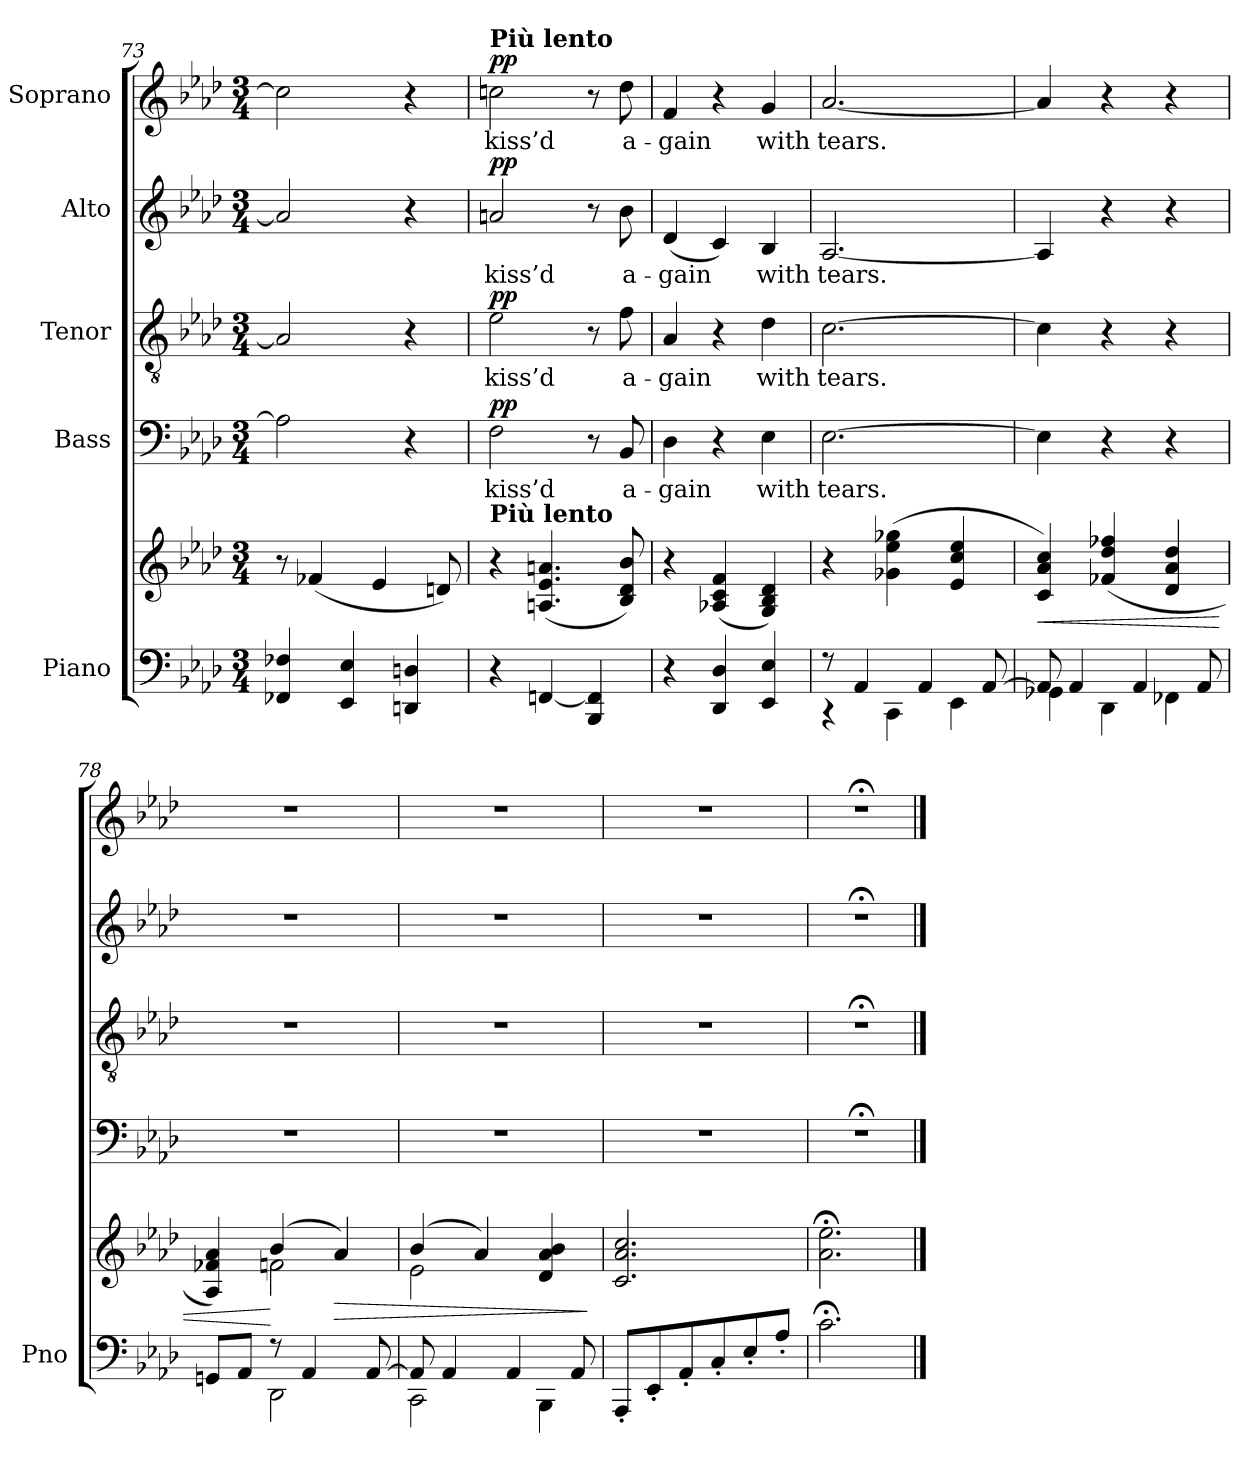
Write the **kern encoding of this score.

**kern	**kern	**dynam	**kern	**text	**dynam	**kern	**text	**dynam	**kern	**text	**dynam	**kern	**text	**dynam
*part5	*part5	*part5	*part4	*part4	*part4	*part3	*part3	*part3	*part2	*part2	*part2	*part1	*part1	*part1
*staff6	*staff5	*staff5/6	*staff4	*staff4	*staff4	*staff3	*staff3	*staff3	*staff2	*staff2	*staff2	*staff1	*staff1	*staff1
*I"Piano	*	*	*I"Bass	*	*	*I"Tenor	*	*	*I"Alto	*	*	*I"Soprano	*	*
*I'Pno	*	*	*	*	*	*	*	*	*	*	*	*	*	*
*clefF4	*clefG2	*	*clefF4	*	*	*clefGv2	*	*	*clefG2	*	*	*clefG2	*	*
*k[b-e-a-d-]	*k[b-e-a-d-]	*	*k[b-e-a-d-]	*	*	*k[b-e-a-d-]	*	*	*k[b-e-a-d-]	*	*	*k[b-e-a-d-]	*	*
*M3/4	*M3/4	*	*M3/4	*	*	*M3/4	*	*	*M3/4	*	*	*M3/4	*	*
=73	=73	=73	=73	=73	=73	=73	=73	=73	=73	=73	=73	=73	=73	=73
4FF-X/ 4F-X/	8r	.	2A-\]	.	.	2A-/]	.	.	2a-/]	.	.	2cc-\]	.	.
.	(4f-X/	.	.	.	.	.	.	.	.	.	.	.	.	.
4EE-/ 4E-/	.	.	.	.	.	.	.	.	.	.	.	.	.	.
.	4e-/	.	.	.	.	.	.	.	.	.	.	.	.	.
4DDn/ 4Dn/	.	.	4r	.	.	4r	.	.	4r	.	.	4r	.	.
.	8dn/)	.	.	.	.	.	.	.	.	.	.	.	.	.
=74	=74	=74	=74	=74	=74	=74	=74	=74	=74	=74	=74	=74	=74	=74
!	!	!	!	!	!	!	!	!	!	!	!	!LO:TX:a:B:t=Più lento	!	!
!	!LO:TX:a:B:t=Più lento	!	!	!	!	!	!	!	!	!	!	!	!	!
!	!	!	!	!	!LO:DY:a	!	!	!LO:DY:a	!	!	!LO:DY:a	!	!	!LO:DY:a
4r	4r	.	2F\	kiss’d	pp	2e-\	kiss’d	pp	2an/	kiss’d	pp	2ccn\	kiss’d	pp
[>4FFn/	(>4.An/ 4.e-/ 4.an/	.	.	.	.	.	.	.	.	.	.	.	.	.
4BBB-/ 4FF/]	.	.	8r	.	.	8r	.	.	8r	.	.	8r	.	.
.	8B-/ 8d-/ 8b-/)	.	8BB-/	a-	.	8f\	a-	.	8b-\	a-	.	8dd-\	a-	.
=75	=75	=75	=75	=75	=75	=75	=75	=75	=75	=75	=75	=75	=75	=75
4r	4r	.	4D-\	-gain	.	4A-/	-gain	.	(4d-/	-gain	.	4f/	-gain	.
4DD-/ 4D-/	(>4A-X/ 4c/ 4f/	.	4r	.	.	4r	.	.	4c/)	.	.	4r	.	.
4EE-/ 4E-/	4G/ 4B-/ 4d-/)	.	4E-\	with	.	4d-\	with	.	4B-/	with	.	4g/	with	.
=76	=76	=76	=76	=76	=76	=76	=76	=76	=76	=76	=76	=76	=76	=76
*^	*	*	*	*	*	*	*	*	*	*	*	*	*	*
8r	4r	4r	.	[2.E-\	tears.	.	[2.c\	tears.	.	[2.A-/	tears.	.	[2.a-/	tears.	.
4AA-/	.	.	.	.	.	.	.	.	.	.	.	.	.	.	.
.	4CC\	(4g-X\ 4ee-\ 4gg-X\	.	.	.	.	.	.	.	.	.	.	.	.	.
4AA-/	.	.	.	.	.	.	.	.	.	.	.	.	.	.	.
.	4EE-\	4e-/ 4cc/ 4ee-/	.	.	.	.	.	.	.	.	.	.	.	.	.
[8AA-/	.	.	.	.	.	.	.	.	.	.	.	.	.	.	.
=77	=77	=77	=77	=77	=77	=77	=77	=77	=77	=77	=77	=77	=77	=77	=77
!	!	!	!LO:HP:b	!	!	!	!	!	!	!	!	!	!	!	!
8AA-/]	4GG-X\	4c/ 4a-/ 4cc/)	<	4E-\]	.	.	4c\]	.	.	4A-/]	.	.	4a-/]	.	.
4AA-/	.	.	.	.	.	.	.	.	.	.	.	.	.	.	.
.	4DD-\	(<4f-X/ 4dd-/ 4ff-X/	.	4r	.	.	4r	.	.	4r	.	.	4r	.	.
4AA-/	.	.	.	.	.	.	.	.	.	.	.	.	.	.	.
.	4FF-X\	4d-/ 4a-/ 4dd-/	.	4r	.	.	4r	.	.	4r	.	.	4r	.	.
8AA-/	.	.	.	.	.	.	.	.	.	.	.	.	.	.	.
=78	=78	=78	=78	=78	=78	=78	=78	=78	=78	=78	=78	=78	=78	=78	=78
*	*	*^	*	*	*	*	*	*	*	*	*	*	*	*	*
8GGn/L	4ryy	4A-/ 4f-X/ 4a-/)	4ryy	.	2.r	.	.	2.r	.	.	2.r	.	.	2.r	.	.
8AA-/J	.	.	.	.	.	.	.	.	.	.	.	.	.	.	.	.
8r	2DD-\	(4b-/	2fn\	[	.	.	.	.	.	.	.	.	.	.	.	.
4AA-/	.	.	.	.	.	.	.	.	.	.	.	.	.	.	.	.
!	!	!	!	!LO:HP:b	!	!	!	!	!	!	!	!	!	!	!	!
.	.	4a-/)	.	>	.	.	.	.	.	.	.	.	.	.	.	.
[8AA-/	.	.	.	.	.	.	.	.	.	.	.	.	.	.	.	.
=79	=79	=79	=79	=79	=79	=79	=79	=79	=79	=79	=79	=79	=79	=79	=79	=79
8AA-/]	2CC\	(>4b-/	2e-\	.	2.r	.	.	2.r	.	.	2.r	.	.	2.r	.	.
4AA-/	.	.	.	.	.	.	.	.	.	.	.	.	.	.	.	.
.	.	4a-/)	.	.	.	.	.	.	.	.	.	.	.	.	.	.
4AA-/	.	.	.	.	.	.	.	.	.	.	.	.	.	.	.	.
.	4BBB-\	4d-/ 4a-/ 4b-/	4ryy	.	.	.	.	.	.	.	.	.	.	.	.	.
8AA-/	.	.	.	.	.	.	.	.	.	.	.	.	.	.	.	.
*v	*v	*	*	*	*	*	*	*	*	*	*	*	*	*	*	*
*	*v	*v	*	*	*	*	*	*	*	*	*	*	*	*	*
.	.	]	.	.	.	.	.	.	.	.	.	.	.	.
=80	=80	=80	=80	=80	=80	=80	=80	=80	=80	=80	=80	=80	=80	=80
8AAA-'/L	2.c/ 2.a-/ 2.cc/	.	2.r	.	.	2.r	.	.	2.r	.	.	2.r	.	.
8EE-'/	.	.	.	.	.	.	.	.	.	.	.	.	.	.
8AA-'/	.	.	.	.	.	.	.	.	.	.	.	.	.	.
8C'/	.	.	.	.	.	.	.	.	.	.	.	.	.	.
8E-'/	.	.	.	.	.	.	.	.	.	.	.	.	.	.
8A-'/J	.	.	.	.	.	.	.	.	.	.	.	.	.	.
=81	=81	=81	=81	=81	=81	=81	=81	=81	=81	=81	=81	=81	=81	=81
2.c;<\	2.a-\;< 2.ee-\;<	.	2.r;<	.	.	2.r;<	.	.	2.r;<	.	.	2.r;<	.	.
==	==	==	==	==	==	==	==	==	==	==	==	==	==	==
*-	*-	*-	*-	*-	*-	*-	*-	*-	*-	*-	*-	*-	*-	*-
